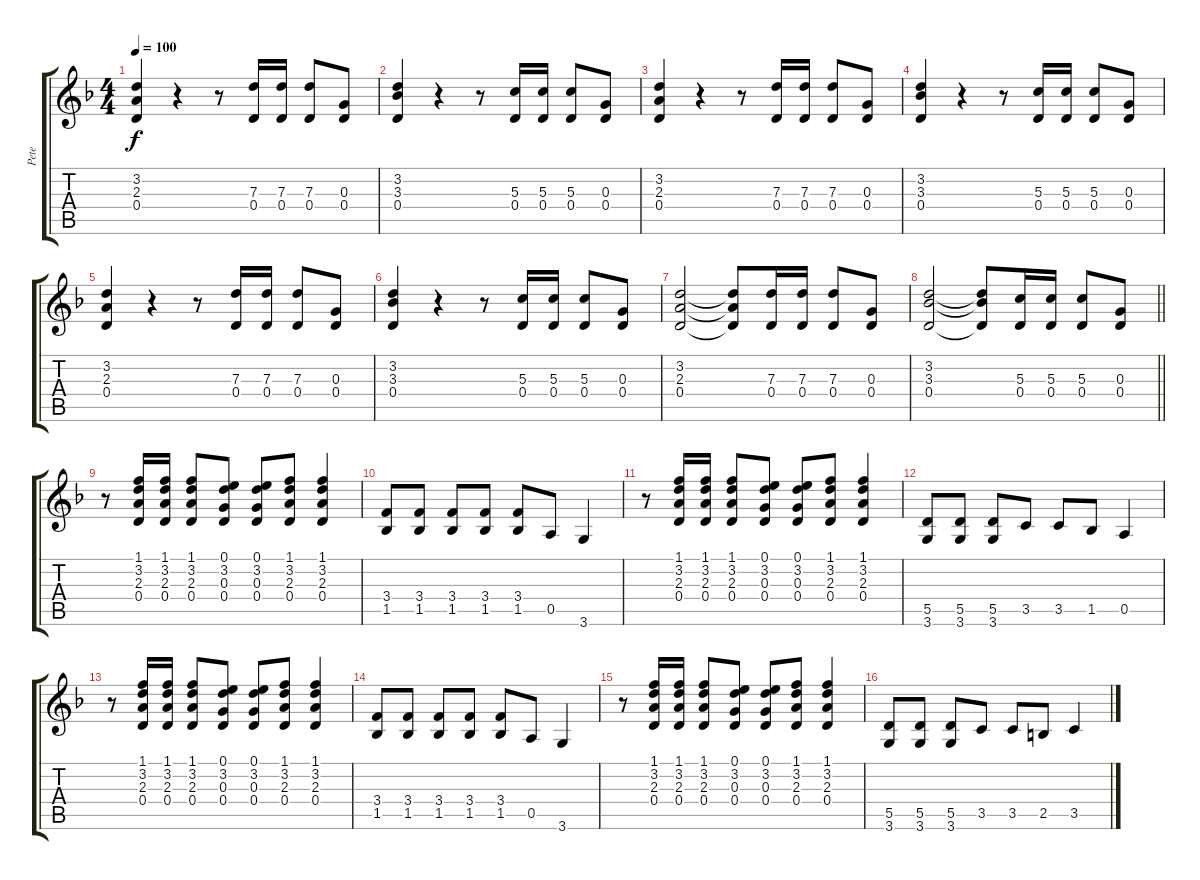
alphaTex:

\track ("Pete" "Pete") {instrument distortionguitar}
\staff {score tabs}
\tuning (E4 B3 G3 D3 A2 E2) {hide}
\ts (4 4)
\tempo 100
\clef g2
\ks dminor
(3.2 2.3 0.4).4{dy f instrument distortionguitar} r.4 r.8 (7.3 0.4).16 (7.3 0.4).16 (7.3 0.4).8 (0.3 0.4).8 |
(3.2 3.3 0.4).4 r.4 r.8 (5.3 0.4).16 (5.3 0.4).16 (5.3 0.4).8 (0.3 0.4).8 |
(3.2 2.3 0.4).4 r.4 r.8 (7.3 0.4).16 (7.3 0.4).16 (7.3 0.4).8 (0.3 0.4).8 |
(3.2 3.3 0.4).4 r.4 r.8 (5.3 0.4).16 (5.3 0.4).16 (5.3 0.4).8 (0.3 0.4).8 |
(3.2 2.3 0.4).4 r.4 r.8 (7.3 0.4).16 (7.3 0.4).16 (7.3 0.4).8 (0.3 0.4).8 |
(3.2 3.3 0.4).4 r.4 r.8 (5.3 0.4).16 (5.3 0.4).16 (5.3 0.4).8 (0.3 0.4).8 |
(3.2 2.3 0.4).2 (3.2{t} 2.3{t} 0.4{t}).8 (7.3 0.4).16 (7.3 0.4).16 (7.3 0.4).8 (0.3 0.4).8 |
\barLineRight lightlight
(3.2 3.3 0.4).2 (3.2{t} 3.3{t} 0.4{t}).8 (5.3 0.4).16 (5.3 0.4).16 (5.3 0.4).8 (0.3 0.4).8 |
r.8 (1.1 3.2 2.3 0.4).16 (1.1 3.2 2.3 0.4).16 (1.1 3.2 2.3 0.4).8 (0.1 3.2 0.3 0.4).8 (0.1 3.2 0.3 0.4).8 (1.1 3.2 2.3 0.4).8 (1.1 3.2 2.3 0.4).4 |
(3.4 1.5).8 (3.4 1.5).8 (3.4 1.5).8 (3.4 1.5).8 (3.4 1.5).8 0.5.8 3.6.4 |
r.8 (1.1 3.2 2.3 0.4).16 (1.1 3.2 2.3 0.4).16 (1.1 3.2 2.3 0.4).8 (0.1 3.2 0.3 0.4).8 (0.1 3.2 0.3 0.4).8 (1.1 3.2 2.3 0.4).8 (1.1 3.2 2.3 0.4).4 |
(5.5 3.6).8 (5.5 3.6).8 (5.5 3.6).8 3.5.8 3.5.8 1.5.8 0.5.4 |
r.8 (1.1 3.2 2.3 0.4).16 (1.1 3.2 2.3 0.4).16 (1.1 3.2 2.3 0.4).8 (0.1 3.2 0.3 0.4).8 (0.1 3.2 0.3 0.4).8 (1.1 3.2 2.3 0.4).8 (1.1 3.2 2.3 0.4).4 |
(3.4 1.5).8 (3.4 1.5).8 (3.4 1.5).8 (3.4 1.5).8 (3.4 1.5).8 0.5.8 3.6.4 |
r.8 (1.1 3.2 2.3 0.4).16 (1.1 3.2 2.3 0.4).16 (1.1 3.2 2.3 0.4).8 (0.1 3.2 0.3 0.4).8 (0.1 3.2 0.3 0.4).8 (1.1 3.2 2.3 0.4).8 (1.1 3.2 2.3 0.4).4 |
(5.5 3.6).8 (5.5 3.6).8 (5.5 3.6).8 3.5.8 3.5.8 2.5.8 3.5.4
